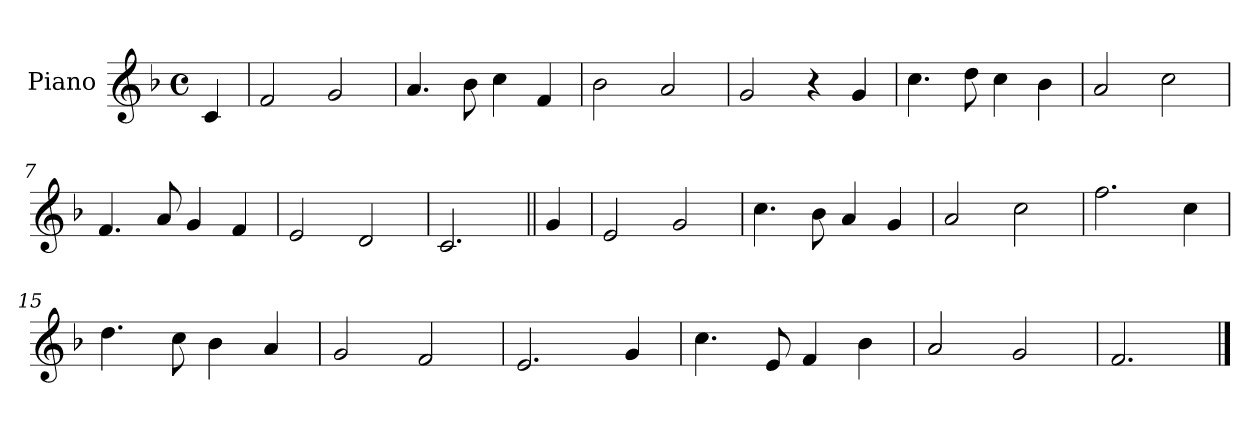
**kern
*part1
*staff1
*I"Piano
*I'Pno.
*clefG2
*k[b-]
*M4/4
*met(c)
=
4c/
=1
2f/
2g/
=2
4.a/
8b-\
4cc\
4f/
=3
2b-\
2a/
=4
2g/
4r
4g/
=5
4.cc\
8dd\
4cc\
4b-\
=6
2a/
2cc\
=7
4.f/
8a/
4g/
4f/
=8
2e/
2d/
=9
2.c/
=10||
4g/
=11
2e/
2g/
=12
4.cc\
8b-\
4a/
4g/
=13
2a/
2cc\
=14
2.ff\
4cc\
=15
4.dd\
8cc\
4b-\
4a/
=16
2g/
2f/
=17
2.e/
4g/
=18
4.cc\
8e/
4f/
4b-\
=19
2a/
2g/
=20
2.f/
==
*-
